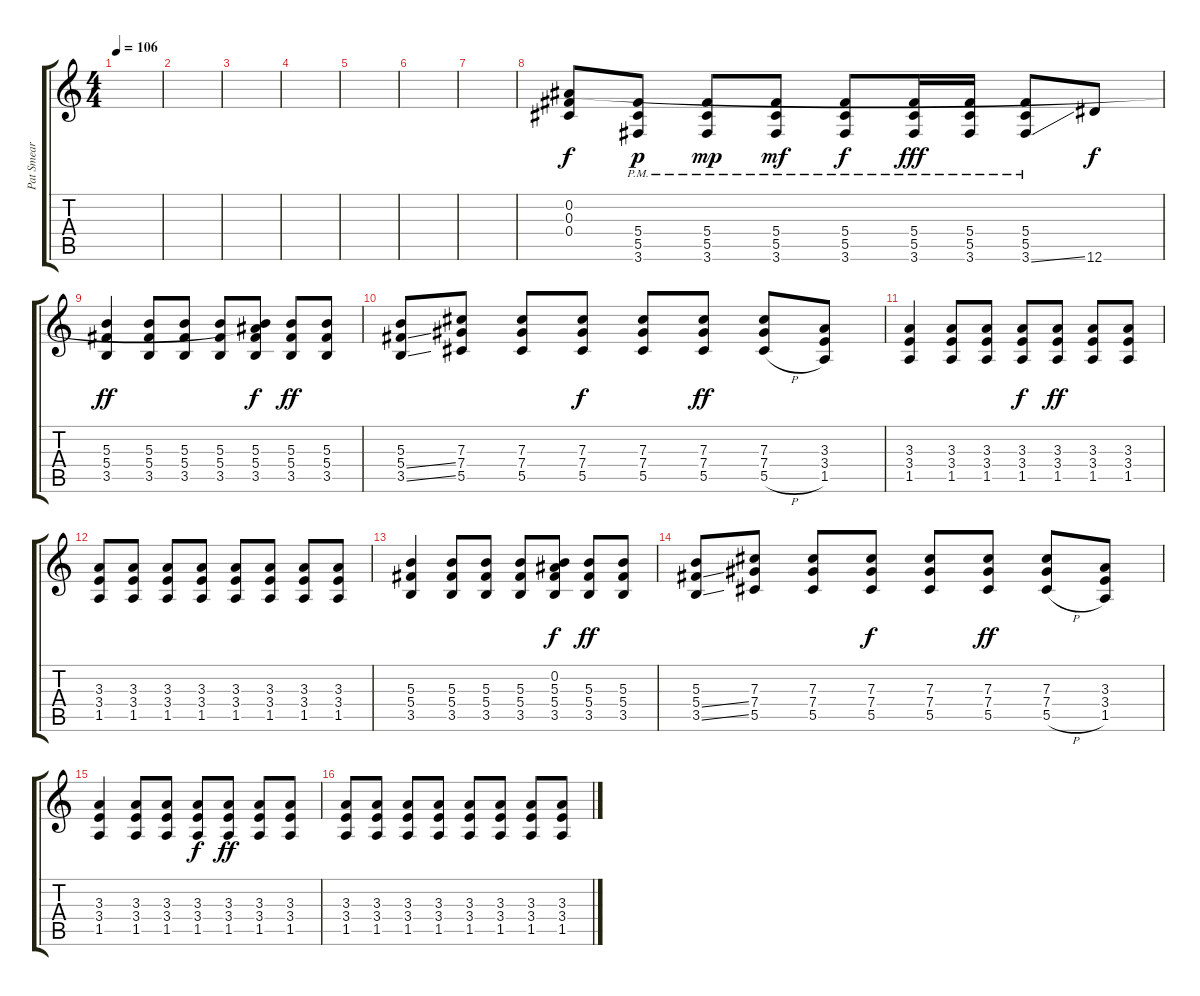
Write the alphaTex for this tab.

\track ("Pat Smear Friendly :)" "Pat Smear ") {instrument distortionguitar}
\staff {score tabs}
\tuning (Eb4 Bb3 Gb3 Db3 Ab2 Eb2) {hide}
\ts (4 4)
\tempo 106
\clef g2
\ks c
|
|
|
|
|
|
|
(0.2 0.3 0.4).8 (5.4{pm} 5.5{pm} 3.6{pm}).8{dy p instrument distortionguitar} (5.4{pm} 5.5{pm} 3.6{pm}).8{dy mp} (5.4{pm} 5.5{pm} 3.6{pm}).8{dy mf} (5.4{pm} 5.5{pm} 3.6{pm}).8{dy f} (5.4{pm} 5.5{pm} 3.6{pm}).16{dy fff} (5.4{pm} 5.5{pm} 3.6{pm}).16 (5.4{pm} 5.5{pm} 3.6{ss pm}).8 12.6.8{dy f} |
(5.3 5.4 3.5).4{dy ff} (5.3 5.4 3.5).8 (5.3 5.4 3.5).8 (5.3 5.4 3.5).8 (0.2{t} 5.3 5.4 3.5).8{dy f} (5.3 5.4 3.5).8{dy ff} (5.3 5.4 3.5).8 |
(5.3 5.4{ss} 3.5{ss}).8 (7.3 7.4 5.5).8 (7.3 7.4 5.5).8 (7.3 7.4 5.5).8{dy f} (7.3 7.4 5.5).8 (7.3 7.4 5.5).8{dy ff} (7.3 7.4 5.5{h}).8 (3.3 3.4 1.5).8 |
(3.3 3.4 1.5).4 (3.3 3.4 1.5).8 (3.3 3.4 1.5).8 (3.3 3.4 1.5).8{dy f} (3.3 3.4 1.5).8{dy ff} (3.3 3.4 1.5).8 (3.3 3.4 1.5).8 |
(3.3 3.4 1.5).8 (3.3 3.4 1.5).8 (3.3 3.4 1.5).8 (3.3 3.4 1.5).8 (3.3 3.4 1.5).8 (3.3 3.4 1.5).8 (3.3 3.4 1.5).8 (3.3 3.4 1.5).8 |
(5.3 5.4 3.5).4 (5.3 5.4 3.5).8 (5.3 5.4 3.5).8 (5.3 5.4 3.5).8 (0.2 5.3 5.4 3.5).8{dy f} (5.3 5.4 3.5).8{dy ff} (5.3 5.4 3.5).8 |
(5.3 5.4{ss} 3.5{ss}).8 (7.3 7.4 5.5).8 (7.3 7.4 5.5).8 (7.3 7.4 5.5).8{dy f} (7.3 7.4 5.5).8 (7.3 7.4 5.5).8{dy ff} (7.3 7.4 5.5{h}).8 (3.3 3.4 1.5).8 |
(3.3 3.4 1.5).4 (3.3 3.4 1.5).8 (3.3 3.4 1.5).8 (3.3 3.4 1.5).8{dy f} (3.3 3.4 1.5).8{dy ff} (3.3 3.4 1.5).8 (3.3 3.4 1.5).8 |
(3.3 3.4 1.5).8 (3.3 3.4 1.5).8 (3.3 3.4 1.5).8 (3.3 3.4 1.5).8 (3.3 3.4 1.5).8 (3.3 3.4 1.5).8 (3.3 3.4 1.5).8 (3.3 3.4 1.5).8
